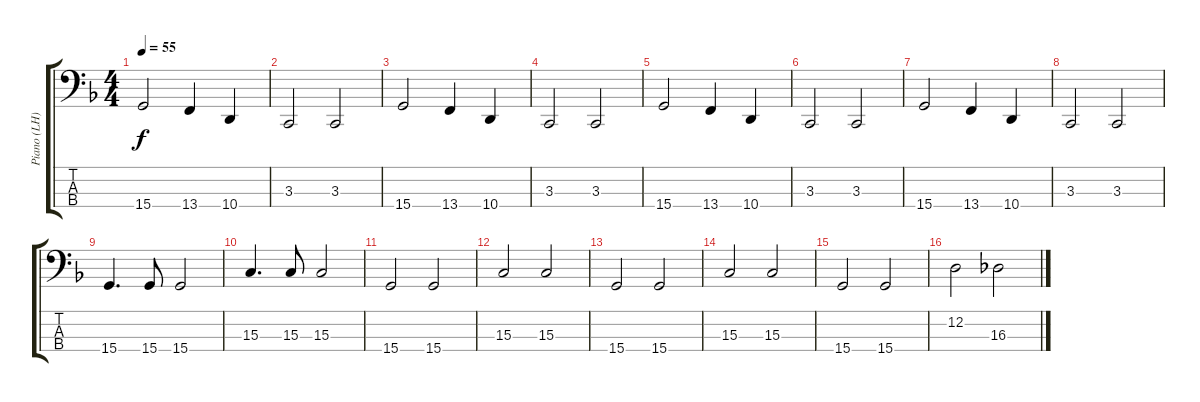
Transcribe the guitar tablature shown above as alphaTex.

\track ("Piano (LH)" "Piano (LH)") {instrument brightacousticpiano}
\staff {score tabs}
\tuning (G2 D2 A1 E1) {hide}
\ts (4 4)
\tempo 55
\clef f4
\ks f
15.4.2{dy f} 13.4.4 10.4.4 |
3.3.2 3.3.2 |
15.4.2 13.4.4 10.4.4 |
3.3.2 3.3.2 |
15.4.2 13.4.4 10.4.4 |
3.3.2 3.3.2 |
15.4.2 13.4.4 10.4.4 |
3.3.2 3.3.2 |
15.4.4{d} 15.4.8 15.4.2 |
15.3.4{d} 15.3.8 15.3.2 |
15.4.2 15.4.2 |
15.3.2 15.3.2 |
15.4.2 15.4.2 |
15.3.2 15.3.2 |
15.4.2 15.4.2 |
12.2.2 16.3.2
